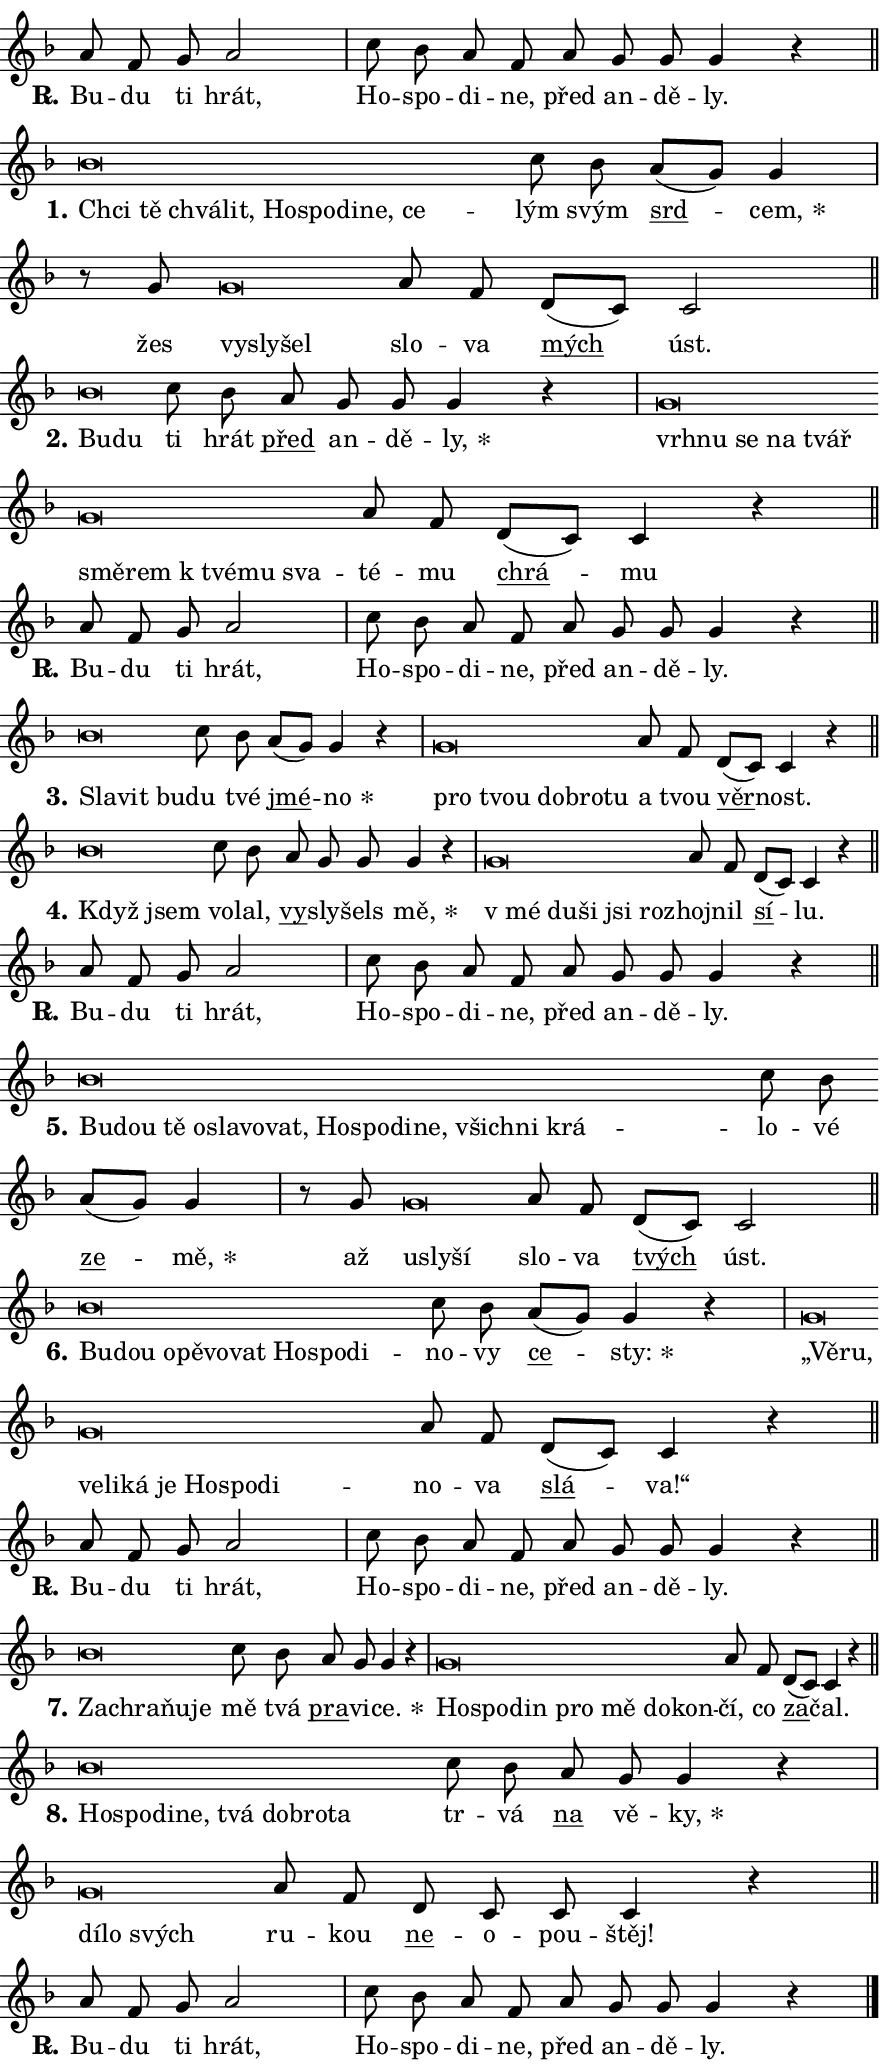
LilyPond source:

\version "2.24.0"
\header { tagline = "" }
\paper {
  indent = 0\cm
  top-margin = 0\cm
  right-margin = 0.13\cm % to fit lyric hyphens
  bottom-margin = 0\cm
  left-margin = 0\cm
  paper-width = 15\cm
  page-breaking = #ly:one-page-breaking
  system-system-spacing.basic-distance = #11
  score-system-spacing.basic-distance = #11
  ragged-last = ##f
}


%% Author: Thomas Morley
%% https://lists.gnu.org/archive/html/lilypond-user/2020-05/msg00002.html
#(define (line-position grob)
"Returns position of @var[grob} in current system:
   @code{'start}, if at first time-step
   @code{'end}, if at last time-step
   @code{'middle} otherwise
"
  (let* ((col (ly:item-get-column grob))
         (ln (ly:grob-object col 'left-neighbor))
         (rn (ly:grob-object col 'right-neighbor))
         (col-to-check-left (if (ly:grob? ln) ln col))
         (col-to-check-right (if (ly:grob? rn) rn col))
         (break-dir-left
           (and
             (ly:grob-property col-to-check-left 'non-musical #f)
             (ly:item-break-dir col-to-check-left)))
         (break-dir-right
           (and
             (ly:grob-property col-to-check-right 'non-musical #f)
             (ly:item-break-dir col-to-check-right))))
        (cond ((eqv? 1 break-dir-left) 'start)
              ((eqv? -1 break-dir-right) 'end)
              (else 'middle))))

#(define (tranparent-at-line-position vctor)
  (lambda (grob)
  "Relying on @code{line-position} select the relevant enry from @var{vctor}.
Used to determine transparency,"
    (case (line-position grob)
      ((end) (not (vector-ref vctor 0)))
      ((middle) (not (vector-ref vctor 1)))
      ((start) (not (vector-ref vctor 2))))))

noteHeadBreakVisibility =
#(define-music-function (break-visibility)(vector?)
"Makes @code{NoteHead}s transparent relying on @var{break-visibility}"
#{
  \override NoteHead.transparent =
    #(tranparent-at-line-position break-visibility)
#})

#(define delete-ledgers-for-transparent-note-heads
  (lambda (grob)
    "Reads whether a @code{NoteHead} is transparent.
If so this @code{NoteHead} is removed from @code{'note-heads} from
@var{grob}, which is supposed to be @code{LedgerLineSpanner}.
As a result ledgers are not printed for this @code{NoteHead}"
    (let* ((nhds-array (ly:grob-object grob 'note-heads))
           (nhds-list
             (if (ly:grob-array? nhds-array)
                 (ly:grob-array->list nhds-array)
                 '()))
           ;; Relies on the transparent-property being done before
           ;; Staff.LedgerLineSpanner.after-line-breaking is executed.
           ;; This is fragile ...
           (to-keep
             (remove
               (lambda (nhd)
                 (ly:grob-property nhd 'transparent #f))
               nhds-list)))
      ;; TODO find a better method to iterate over grob-arrays, similiar
      ;; to filter/remove etc for lists
      ;; For now rebuilt from scratch
      (set! (ly:grob-object grob 'note-heads)  '())
      (for-each
        (lambda (nhd)
          (ly:pointer-group-interface::add-grob grob 'note-heads nhd))
        to-keep))))

squashNotes = {
  \override NoteHead.X-extent = #'(-0.2 . 0.2)
  \override NoteHead.Y-extent = #'(-0.75 . 0)
  \override NoteHead.stencil =
    #(lambda (grob)
       (let ((pos (ly:grob-property grob 'staff-position)))
         (begin
           (if (< pos -7) (display "ERROR: Lower brevis then expected\n") (display ""))
           (if (<= pos -6) ly:text-interface::print ly:note-head::print))))
}
unSquashNotes = {
  \revert NoteHead.X-extent
  \revert NoteHead.Y-extent
  \revert NoteHead.stencil
}

hideNotes = \noteHeadBreakVisibility #begin-of-line-visible
unHideNotes = \noteHeadBreakVisibility #all-visible

% work-around for resetting accidentals
% https://lilypond.org/doc/v2.23/Documentation/notation/displaying-rhythms#unmetered-music
cadenzaMeasure = {
  \cadenzaOff
  \partial 1024 s1024
  \cadenzaOn
}

#(define-markup-command (accent layout props text) (markup?)
  "Underline accented syllable"
  (interpret-markup layout props
    #{\markup \override #'(offset . 4.3) \underline { #text }#}))

responsum = \markup \concat {
  "R" \hspace #-1.05 \path #0.1 #'((moveto 0 0.07) (lineto 0.9 0.8)) \hspace #0.05 "."
}

spaceSize = #0.6828661417322834 % exact space size for TeX Gyre Schola

\layout {
  \context {
    \Staff
    \remove "Time_signature_engraver"
    \override LedgerLineSpanner.after-line-breaking = #delete-ledgers-for-transparent-note-heads
  }
  \context {
    \Lyrics {
      \override LyricSpace.minimum-distance = \spaceSize
      \override LyricText.font-name = #"TeX Gyre Schola"
      \override LyricText.font-size = 1
      \override StanzaNumber.font-name = #"TeX Gyre Schola Bold"
      \override StanzaNumber.font-size = 1
    }
  }
  \context {
    \Score 
    \override NoteHead.text =
      #(lambda (grob) 
        (let ((pos (ly:grob-property grob 'staff-position)))
          #{\markup {
            \combine
              \halign #-0.55 \raise #(if (= pos -6) 0 0.5) \override #'(thickness . 2) \draw-line #'(3.2 . 0)
              \musicglyph "noteheads.sM1"
          }#}))
  }
}

% magnetic-lyrics.ily
%
%   written by
%     Jean Abou Samra <jean@abou-samra.fr>
%     Werner Lemberg <wl@gnu.org>
%
%   adapted by
%     Jiri Hon <jiri.hon@gmail.com>
%
% Version 2022-Apr-15

% https://www.mail-archive.com/lilypond-user@gnu.org/msg149350.html

#(define (Left_hyphen_pointer_engraver context)
   "Collect syllable-hyphen-syllable occurrences in lyrics and store
them in properties.  This engraver only looks to the left.  For
example, if the lyrics input is @code{foo -- bar}, it does the
following.

@itemize @bullet
@item
Set the @code{text} property of the @code{LyricHyphen} grob between
@q{foo} and @q{bar} to @code{foo}.

@item
Set the @code{left-hyphen} property of the @code{LyricText} grob with
text @q{foo} to the @code{LyricHyphen} grob between @q{foo} and
@q{bar}.
@end itemize

Use this auxiliary engraver in combination with the
@code{lyric-@/text::@/apply-@/magnetic-@/offset!} hook."
   (let ((hyphen #f)
         (text #f))
     (make-engraver
      (acknowledgers
       ((lyric-syllable-interface engraver grob source-engraver)
        (set! text grob)))
      (end-acknowledgers
       ((lyric-hyphen-interface engraver grob source-engraver)
        ;(when (not (grob::has-interface grob 'lyric-space-interface))
          (set! hyphen grob)));)
      ((stop-translation-timestep engraver)
       (when (and text hyphen)
         (ly:grob-set-object! text 'left-hyphen hyphen))
       (set! text #f)
       (set! hyphen #f)))))

#(define (lyric-text::apply-magnetic-offset! grob)
   "If the space between two syllables is less than the value in
property @code{LyricText@/.details@/.squash-threshold}, move the right
syllable to the left so that it gets concatenated with the left
syllable.

Use this function as a hook for
@code{LyricText@/.after-@/line-@/breaking} if the
@code{Left_@/hyphen_@/pointer_@/engraver} is active."
   (let ((hyphen (ly:grob-object grob 'left-hyphen #f)))
     (when hyphen
       (let ((left-text (ly:spanner-bound hyphen LEFT)))
         (when (grob::has-interface left-text 'lyric-syllable-interface)
           (let* ((common (ly:grob-common-refpoint grob left-text X))
                  (this-x-ext (ly:grob-extent grob common X))
                  (left-x-ext
                   (begin
                     ;; Trigger magnetism for left-text.
                     (ly:grob-property left-text 'after-line-breaking)
                     (ly:grob-extent left-text common X)))
                  ;; `delta` is the gap width between two syllables.
                  (delta (- (interval-start this-x-ext)
                            (interval-end left-x-ext)))
                  (details (ly:grob-property grob 'details))
                  (threshold (assoc-get 'squash-threshold details 0.2)))
             (when (< delta threshold)
               (let* (;; We have to manipulate the input text so that
                      ;; ligatures crossing syllable boundaries are not
                      ;; disabled.  For languages based on the Latin
                      ;; script this is essentially a beautification.
                      ;; However, for non-Western scripts it can be a
                      ;; necessity.
                      (lt (ly:grob-property left-text 'text))
                      (rt (ly:grob-property grob 'text))
                      (is-space (grob::has-interface hyphen 'lyric-space-interface))
                      (space (if is-space " " ""))
                      (extra-delta (if is-space spaceSize 0))
                      ;; Append new syllable.
                      (ltrt-space (if (and (string? lt) (string? rt))
                                (string-append lt space rt)
                                (make-concat-markup (list lt space rt))))
                      ;; Right-align `ltrt` to the right side.
                      (ltrt-space-markup (grob-interpret-markup
                               grob
                               (make-translate-markup
                                (cons (interval-length this-x-ext) 0)
                                (make-right-align-markup ltrt-space)))))
                 (begin
                   ;; Don't print `left-text`.
                   (ly:grob-set-property! left-text 'stencil #f)
                   ;; Set text and stencil (which holds all collected
                   ;; syllables so far) and shift it to the left.
                   (ly:grob-set-property! grob 'text ltrt-space)
                   (ly:grob-set-property! grob 'stencil ltrt-space-markup)
                   (ly:grob-translate-axis! grob (- (- delta extra-delta)) X))))))))))


#(define (lyric-hyphen::displace-bounds-first grob)
   ;; Make very sure this callback isn't triggered too early.
   (let ((left (ly:spanner-bound grob LEFT))
         (right (ly:spanner-bound grob RIGHT)))
     (ly:grob-property left 'after-line-breaking)
     (ly:grob-property right 'after-line-breaking)
     (ly:lyric-hyphen::print grob)))

squashThreshold = #0.4

\layout {
  \context {
    \Lyrics
    \consists #Left_hyphen_pointer_engraver
    \override LyricText.after-line-breaking =
      #lyric-text::apply-magnetic-offset!
    \override LyricHyphen.stencil = #lyric-hyphen::displace-bounds-first
    \override LyricText.details.squash-threshold = \squashThreshold
    \override LyricHyphen.minimum-distance = 0
    \override LyricHyphen.minimum-length = \squashThreshold
  }
}

squashText = \override LyricText.details.squash-threshold = 9999
unSquashText = \override LyricText.details.squash-threshold = \squashThreshold

leftText = \override LyricText.self-alignment-X = #LEFT
unLeftText = \revert LyricText.self-alignment-X

starOffset = #(lambda (grob) 
                (let ((x_offset (ly:self-alignment-interface::aligned-on-x-parent grob)))
                  (if (= x_offset 0) 0 (+ x_offset 1.2))))

star = #(define-music-function (syllable)(string?)
"Append star separator at the end of a syllable"
#{
  \once \override LyricText.X-offset = #starOffset
  \lyricmode { \markup {
    #syllable
    \override #'((font-name . "TeX Gyre Schola Bold")) \hspace #0.2 \lower #0.65 \larger "*"
  } }
#})

starAccent = #(define-music-function (syllable)(string?)
"Append star separator at the end of a syllable and make accent"
#{
  \once \override LyricText.X-offset = #starOffset
  \lyricmode { \markup {
    \accent #syllable
    \override #'((font-name . "TeX Gyre Schola Bold")) \hspace #0.2 \lower #0.65 \larger "*"
  } }
#})

breath = #(define-music-function (syllable)(string?)
"Append breathing indicator at the end of a syllable"
#{
  \lyricmode { \markup { #syllable "+" } }
#})

optionalBreath = #(define-music-function (syllable)(string?)
"Append optional breathing indicator at the end of a syllable"
#{
  \lyricmode { \markup { #syllable "(+)" } }
#})


\score {
    <<
        \new Voice = "melody" { \cadenzaOn \key f \major \relative { a'8 f g a2 \cadenzaMeasure \bar "|" c8 bes \bar "" a f \bar "" a g g g4 r \cadenzaMeasure \bar "||" \break } }
        \new Lyrics \lyricsto "melody" { \lyricmode { \set stanza = \responsum
Bu -- du ti hrát, Ho -- spo -- di -- ne, před an -- dě -- ly. } }
    >>
    \layout {}
}

\score {
    <<
        \new Voice = "melody" { \cadenzaOn \key f \major \relative { \squashNotes bes'\breve*1/16 \hideNotes \breve*1/16 \bar "" \breve*1/16 \bar "" \breve*1/16 \bar "" \breve*1/16 \bar "" \breve*1/16 \bar "" \breve*1/16 \bar "" \breve*1/16 \breve*1/16 \bar "" \unHideNotes \unSquashNotes c8 bes \bar "" a[( g)] g4 \cadenzaMeasure \bar "|" r8 g \squashNotes g\breve*1/16 \hideNotes \breve*1/16 \breve*1/16 \bar "" \unHideNotes \unSquashNotes a8 f \bar "" d[( c)] c2 \cadenzaMeasure \bar "||" \break } }
        \new Lyrics \lyricsto "melody" { \lyricmode { \set stanza = "1."
\leftText Chci \squashText tě chvá -- lit, Ho -- spo -- di -- ne, ce -- \unLeftText \unSquashText lým svým \markup \accent srd -- \star cem, žes \leftText vy -- \squashText sly -- šel \unLeftText \unSquashText slo -- va \markup \accent mých úst. } }
    >>
    \layout {}
}

\score {
    <<
        \new Voice = "melody" { \cadenzaOn \key f \major \relative { \squashNotes bes'\breve*1/16 \hideNotes \breve*1/16 \bar "" \unHideNotes \unSquashNotes c8 bes \bar "" a g g g4 r \cadenzaMeasure \bar "|" \squashNotes g\breve*1/16 \hideNotes \breve*1/16 \bar "" \breve*1/16 \bar "" \breve*1/16 \bar "" \breve*1/16 \bar "" \breve*1/16 \bar "" \breve*1/16 \bar "" \breve*1/16 \bar "" \breve*1/16 \breve*1/16 \bar "" \unHideNotes \unSquashNotes a8 f \bar "" d[( c)] c4 r \cadenzaMeasure \bar "||" \break } }
        \new Lyrics \lyricsto "melody" { \lyricmode { \set stanza = "2."
\leftText Bu -- \squashText du \unLeftText \unSquashText ti hrát \markup \accent před an -- dě -- \star ly, \leftText vrh -- \squashText nu se na tvář smě -- rem "k tvé" -- mu sva -- \unLeftText \unSquashText té -- mu \markup \accent chrá -- mu } }
    >>
    \layout {}
}

\score {
    <<
        \new Voice = "melody" { \cadenzaOn \key f \major \relative { a'8 f g a2 \cadenzaMeasure \bar "|" c8 bes \bar "" a f \bar "" a g g g4 r \cadenzaMeasure \bar "||" \break } }
        \new Lyrics \lyricsto "melody" { \lyricmode { \set stanza = \responsum
Bu -- du ti hrát, Ho -- spo -- di -- ne, před an -- dě -- ly. } }
    >>
    \layout {}
}

\score {
    <<
        \new Voice = "melody" { \cadenzaOn \key f \major \relative { \squashNotes bes'\breve*1/16 \hideNotes \breve*1/16 \breve*1/16 \bar "" \unHideNotes \unSquashNotes c8 bes \bar "" a[( g)] g4 r \cadenzaMeasure \bar "|" \squashNotes g\breve*1/16 \hideNotes \breve*1/16 \bar "" \breve*1/16 \bar "" \breve*1/16 \breve*1/16 \bar "" \unHideNotes \unSquashNotes a8 f \bar "" d[( c)] c4 r \cadenzaMeasure \bar "||" \break } }
        \new Lyrics \lyricsto "melody" { \lyricmode { \set stanza = "3."
\leftText Sla -- \squashText vit bu -- \unLeftText \unSquashText du tvé \markup \accent jmé -- \star no \leftText pro \squashText tvou dob -- ro -- tu \unLeftText \unSquashText a tvou \markup \accent věr -- nost. } }
    >>
    \layout {}
}

\score {
    <<
        \new Voice = "melody" { \cadenzaOn \key f \major \relative { \squashNotes bes'\breve*1/16 \hideNotes \breve*1/16 \bar "" \unHideNotes \unSquashNotes c8 bes \bar "" a g g g4 r \cadenzaMeasure \bar "|" \squashNotes g\breve*1/16 \hideNotes \breve*1/16 \bar "" \breve*1/16 \bar "" \breve*1/16 \breve*1/16 \bar "" \unHideNotes \unSquashNotes a8 f \bar "" d[( c)] c4 r \cadenzaMeasure \bar "||" \break } }
        \new Lyrics \lyricsto "melody" { \lyricmode { \set stanza = "4."
\leftText Když \squashText jsem \unLeftText \unSquashText vo -- lal, \markup \accent vy -- sly -- šels \star mě, \leftText "v mé" \squashText du -- ši jsi roz -- \unLeftText \unSquashText hoj -- nil \markup \accent sí -- lu. } }
    >>
    \layout {}
}

\score {
    <<
        \new Voice = "melody" { \cadenzaOn \key f \major \relative { a'8 f g a2 \cadenzaMeasure \bar "|" c8 bes \bar "" a f \bar "" a g g g4 r \cadenzaMeasure \bar "||" \break } }
        \new Lyrics \lyricsto "melody" { \lyricmode { \set stanza = \responsum
Bu -- du ti hrát, Ho -- spo -- di -- ne, před an -- dě -- ly. } }
    >>
    \layout {}
}

\score {
    <<
        \new Voice = "melody" { \cadenzaOn \key f \major \relative { \squashNotes bes'\breve*1/16 \hideNotes \breve*1/16 \bar "" \breve*1/16 \bar "" \breve*1/16 \bar "" \breve*1/16 \bar "" \breve*1/16 \bar "" \breve*1/16 \bar "" \breve*1/16 \bar "" \breve*1/16 \bar "" \breve*1/16 \bar "" \breve*1/16 \bar "" \breve*1/16 \bar "" \breve*1/16 \breve*1/16 \bar "" \unHideNotes \unSquashNotes c8 bes \bar "" a[( g)] g4 \cadenzaMeasure \bar "|" r8 g \squashNotes g\breve*1/16 \hideNotes \breve*1/16 \breve*1/16 \bar "" \unHideNotes \unSquashNotes a8 f \bar "" d[( c)] c2 \cadenzaMeasure \bar "||" \break } }
        \new Lyrics \lyricsto "melody" { \lyricmode { \set stanza = "5."
\leftText Bu -- \squashText dou tě o -- sla -- vo -- vat, Ho -- spo -- di -- ne, všich -- ni krá -- \unLeftText \unSquashText lo -- vé \markup \accent ze -- \star mě, až \leftText u -- \squashText sly -- ší \unLeftText \unSquashText slo -- va \markup \accent tvých úst. } }
    >>
    \layout {}
}

\score {
    <<
        \new Voice = "melody" { \cadenzaOn \key f \major \relative { \squashNotes bes'\breve*1/16 \hideNotes \breve*1/16 \bar "" \breve*1/16 \bar "" \breve*1/16 \bar "" \breve*1/16 \bar "" \breve*1/16 \bar "" \breve*1/16 \bar "" \breve*1/16 \breve*1/16 \bar "" \unHideNotes \unSquashNotes c8 bes \bar "" a[( g)] g4 r \cadenzaMeasure \bar "|" \squashNotes g\breve*1/16 \hideNotes \breve*1/16 \bar "" \breve*1/16 \bar "" \breve*1/16 \bar "" \breve*1/16 \bar "" \breve*1/16 \bar "" \breve*1/16 \bar "" \breve*1/16 \breve*1/16 \bar "" \unHideNotes \unSquashNotes a8 f \bar "" d[( c)] c4 r \cadenzaMeasure \bar "||" \break } }
        \new Lyrics \lyricsto "melody" { \lyricmode { \set stanza = "6."
\leftText Bu -- \squashText dou o -- pě -- vo -- vat Ho -- spo -- di -- \unLeftText \unSquashText no -- vy \markup \accent ce -- \star sty: \leftText „Vě -- \squashText ru, ve -- li -- ká je Ho -- spo -- di -- \unLeftText \unSquashText no -- va \markup \accent slá -- va!“ } }
    >>
    \layout {}
}

\score {
    <<
        \new Voice = "melody" { \cadenzaOn \key f \major \relative { a'8 f g a2 \cadenzaMeasure \bar "|" c8 bes \bar "" a f \bar "" a g g g4 r \cadenzaMeasure \bar "||" \break } }
        \new Lyrics \lyricsto "melody" { \lyricmode { \set stanza = \responsum
Bu -- du ti hrát, Ho -- spo -- di -- ne, před an -- dě -- ly. } }
    >>
    \layout {}
}

\score {
    <<
        \new Voice = "melody" { \cadenzaOn \key f \major \relative { \squashNotes bes'\breve*1/16 \hideNotes \breve*1/16 \bar "" \breve*1/16 \breve*1/16 \bar "" \unHideNotes \unSquashNotes c8 bes \bar "" a g g4 r \cadenzaMeasure \bar "|" \squashNotes g\breve*1/16 \hideNotes \breve*1/16 \bar "" \breve*1/16 \bar "" \breve*1/16 \bar "" \breve*1/16 \bar "" \breve*1/16 \breve*1/16 \bar "" \unHideNotes \unSquashNotes a8 f \bar "" d[( c)] c4 r \cadenzaMeasure \bar "||" \break } }
        \new Lyrics \lyricsto "melody" { \lyricmode { \set stanza = "7."
\leftText Za -- \squashText chra -- ňu -- je \unLeftText \unSquashText mě tvá \markup \accent pra -- vi -- \star ce. \leftText Ho -- \squashText spo -- din pro mě do -- kon -- \unLeftText \unSquashText čí, co \markup \accent za -- čal. } }
    >>
    \layout {}
}

\score {
    <<
        \new Voice = "melody" { \cadenzaOn \key f \major \relative { \squashNotes bes'\breve*1/16 \hideNotes \breve*1/16 \bar "" \breve*1/16 \bar "" \breve*1/16 \bar "" \breve*1/16 \bar "" \breve*1/16 \bar "" \breve*1/16 \breve*1/16 \bar "" \unHideNotes \unSquashNotes c8 bes \bar "" a g g4 r \cadenzaMeasure \bar "|" \squashNotes g\breve*1/16 \hideNotes \breve*1/16 \breve*1/16 \bar "" \unHideNotes \unSquashNotes a8 f \bar "" d c c c4 r \cadenzaMeasure \bar "||" \break } }
        \new Lyrics \lyricsto "melody" { \lyricmode { \set stanza = "8."
\leftText Ho -- \squashText spo -- di -- ne, tvá dob -- ro -- ta \unLeftText \unSquashText tr -- vá \markup \accent na vě -- \star ky, \leftText dí -- \squashText lo svých \unLeftText \unSquashText ru -- kou \markup \accent ne -- o -- pou -- štěj! } }
    >>
    \layout {}
}

\score {
    <<
        \new Voice = "melody" { \cadenzaOn \key f \major \relative { a'8 f g a2 \cadenzaMeasure \bar "|" c8 bes \bar "" a f \bar "" a g g g4 r \cadenzaMeasure \bar "||" \break } \bar "|." }
        \new Lyrics \lyricsto "melody" { \lyricmode { \set stanza = \responsum
Bu -- du ti hrát, Ho -- spo -- di -- ne, před an -- dě -- ly. } }
    >>
    \layout {}
}
